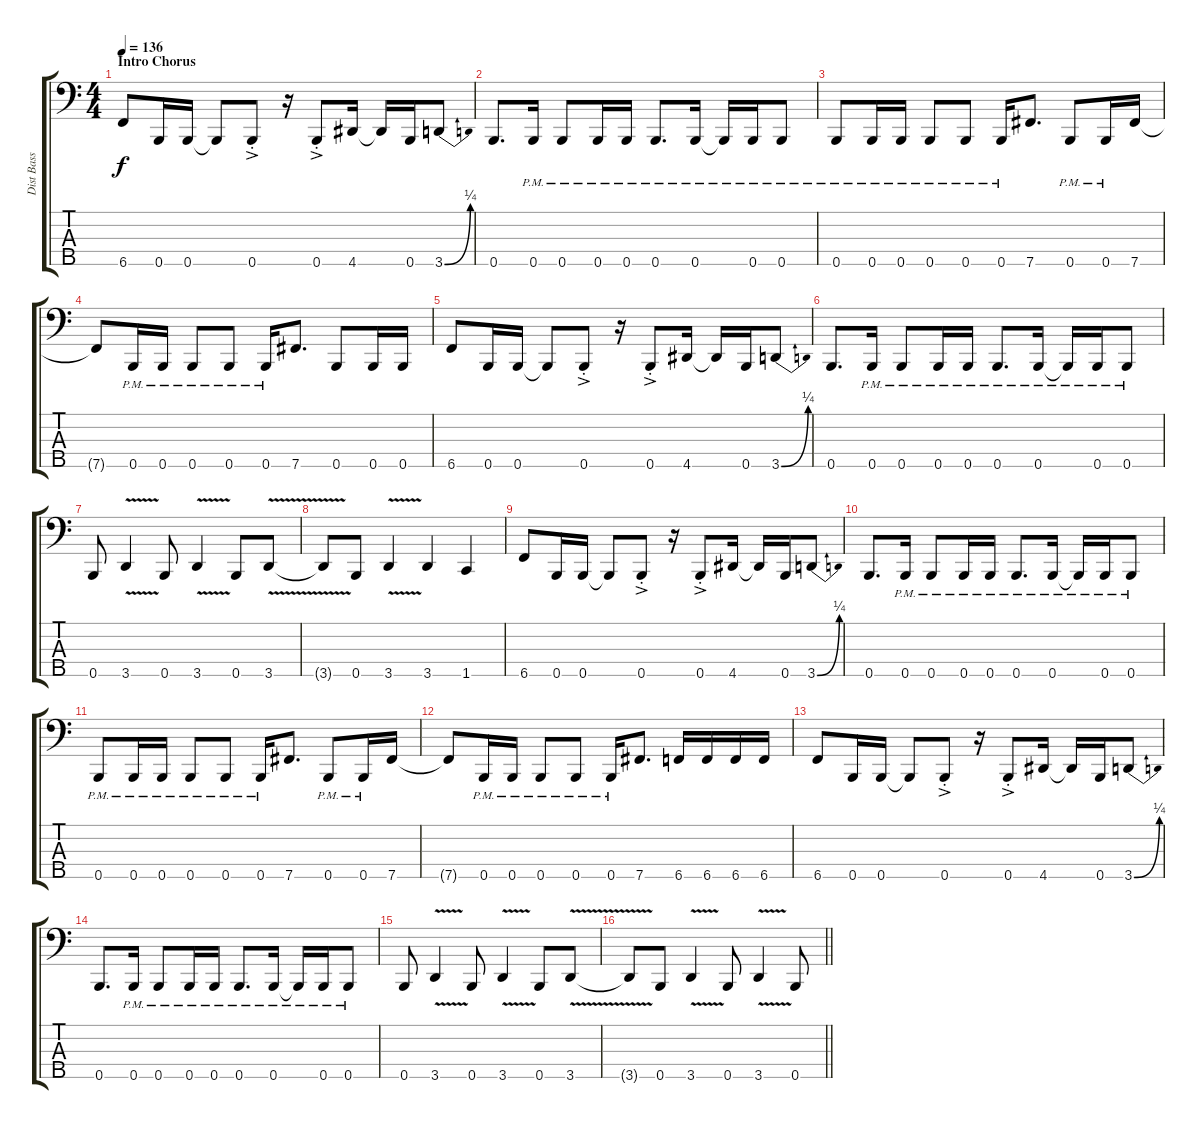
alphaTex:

\track ("Dist Bass" "Dist Bass") {instrument electricbassfinger}
\staff {score tabs}
\tuning (G2 D2 A1 E1 B0) {hide}
\ts (4 4)
\section ("" "Intro Chorus")
\tempo 136
\clef f4
\ks c
6.5.8{dy f instrument electricbassfinger} 0.5.16 0.5.16 0.5{t}.8 0.5{ac st}.8 r.16 0.5{ac st}.8 4.5.16 4.5{t}.16 0.5.16 3.5{be (bend 0 0 60 1)}.8 |
0.5.8{d} 0.5{pm}.16 0.5{pm}.8 0.5{pm}.16 0.5{pm}.16 0.5{pm}.8{d} 0.5{pm}.16 0.5{pm t}.16 0.5{pm}.16 0.5{pm}.8 |
0.5{pm}.8 0.5{pm}.16 0.5{pm}.16 0.5{pm}.8 0.5{pm}.8 0.5{pm}.16 7.5.8{d} 0.5{pm}.8 0.5{pm}.16 7.5.16 |
7.5{t}.8 0.5{pm}.16 0.5{pm}.16 0.5{pm}.8 0.5{pm}.8 0.5{pm}.16 7.5.8{d} 0.5.8 0.5.16 0.5.16 |
6.5.8 0.5.16 0.5.16 0.5{t}.8 0.5{ac st}.8 r.16 0.5{ac st}.8 4.5.16 4.5{t}.16 0.5.16 3.5{be (bend 0 0 60 1)}.8 |
0.5.8{d} 0.5{pm}.16 0.5{pm}.8 0.5{pm}.16 0.5{pm}.16 0.5{pm}.8{d} 0.5{pm}.16 0.5{pm t}.16 0.5{pm}.16 0.5{pm}.8 |
0.5.8 3.5{v}.4 0.5.8 3.5{v}.4 0.5.8 3.5{v}.8 |
3.5{v t}.8 0.5.8 3.5{v}.4 3.5.4 1.5.4 |
6.5.8 0.5.16 0.5.16 0.5{t}.8 0.5{ac st}.8 r.16 0.5{ac st}.8 4.5.16 4.5{t}.16 0.5.16 3.5{be (bend 0 0 60 1)}.8 |
0.5.8{d} 0.5{pm}.16 0.5{pm}.8 0.5{pm}.16 0.5{pm}.16 0.5{pm}.8{d} 0.5{pm}.16 0.5{pm t}.16 0.5{pm}.16 0.5{pm}.8 |
0.5{pm}.8 0.5{pm}.16 0.5{pm}.16 0.5{pm}.8 0.5{pm}.8 0.5{pm}.16 7.5.8{d} 0.5{pm}.8 0.5{pm}.16 7.5.16 |
7.5{t}.8 0.5{pm}.16 0.5{pm}.16 0.5{pm}.8 0.5{pm}.8 0.5{pm}.16 7.5.8{d} 6.5.16 6.5.16 6.5.16 6.5.16 |
6.5.8 0.5.16 0.5.16 0.5{t}.8 0.5{ac st}.8 r.16 0.5{ac st}.8 4.5.16 4.5{t}.16 0.5.16 3.5{be (bend 0 0 60 1)}.8 |
0.5.8{d} 0.5{pm}.16 0.5{pm}.8 0.5{pm}.16 0.5{pm}.16 0.5{pm}.8{d} 0.5{pm}.16 0.5{pm t}.16 0.5{pm}.16 0.5{pm}.8 |
0.5.8 3.5{v}.4 0.5.8 3.5{v}.4 0.5.8 3.5{v}.8 |
\barLineRight lightlight
3.5{v t}.8 0.5.8 3.5{v}.4 0.5.8 3.5{v}.4 0.5.8
